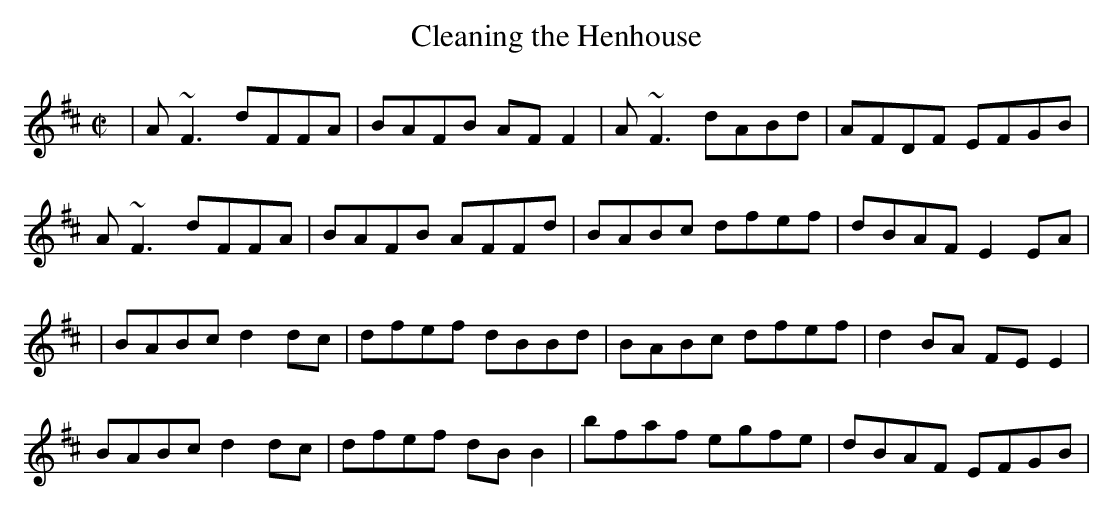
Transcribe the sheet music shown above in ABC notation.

X:1
T:Cleaning the Henhouse
M:C|
K:D
| A~F3 dFFA | BAFB AFF2 | A~F3 dABd | AFDF EFGB |
A~F3 dFFA | BAFB AFFd | BABc dfef | dBAF E2EA |
| BABc d2dc | dfef dBBd | BABc dfef | d2BA FEE2 |
BABc d2dc | dfef dBB2 | bfaf egfe | dBAF EFGB |
